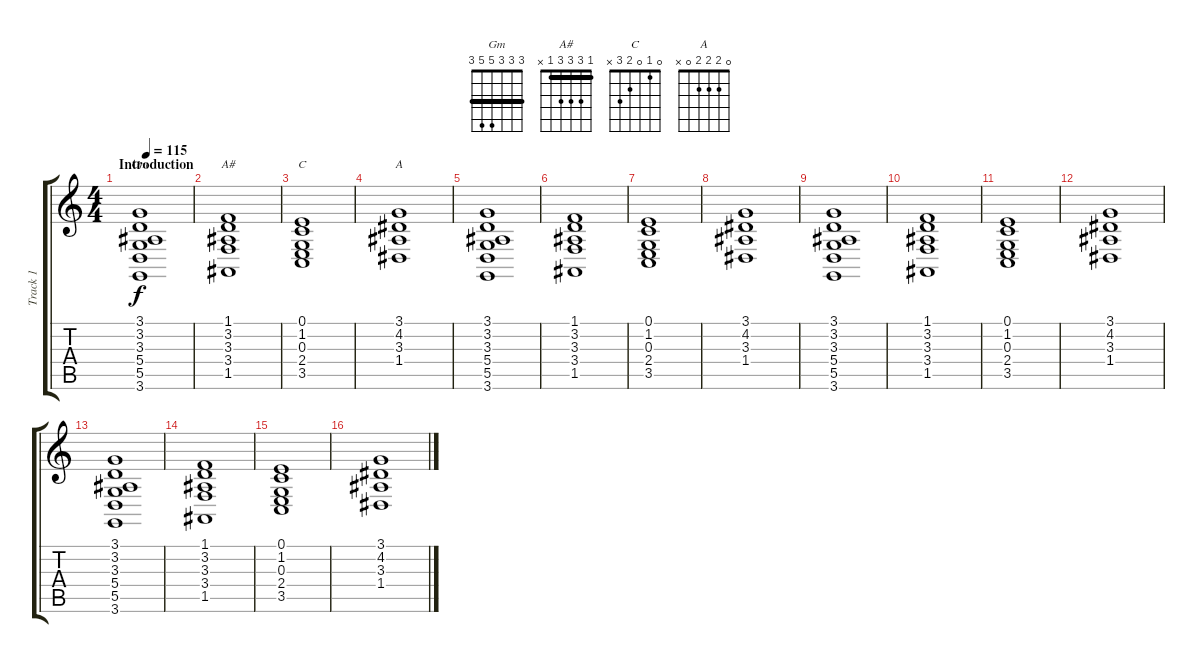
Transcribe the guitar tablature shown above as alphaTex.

\track ("Track 1" "Track 1") {instrument synthstrings2}
\staff {score tabs}
\tuning (E4 B3 G3 D3 A2 E2) {hide}
\chord ("Gm" 3 3 3 5 5 3) {barre 3}
\chord ("A#" 1 3 3 3 1 x) {barre 1}
\chord ("C" 0 1 0 2 3 x)
\chord ("A" 0 2 2 2 0 x)
\ts (4 4)
\section ("" "Introduction")
\tempo 115
\clef g2
\ks c
(3.1 3.2 3.3 5.4 5.5 3.6).1{ch "Gm" dy f instrument synthstrings2} |
(1.1 3.2 3.3 3.4 1.5).1{ch "A#"} |
(0.1 1.2 0.3 2.4 3.5).1{ch "C"} |
(3.1 4.2 3.3 1.4).1{ch "A"} |
(3.1 3.2 3.3 5.4 5.5 3.6).1 |
(1.1 3.2 3.3 3.4 1.5).1 |
(0.1 1.2 0.3 2.4 3.5).1 |
(3.1 4.2 3.3 1.4).1 |
(3.1 3.2 3.3 5.4 5.5 3.6).1 |
(1.1 3.2 3.3 3.4 1.5).1 |
(0.1 1.2 0.3 2.4 3.5).1 |
(3.1 4.2 3.3 1.4).1 |
(3.1 3.2 3.3 5.4 5.5 3.6).1 |
(1.1 3.2 3.3 3.4 1.5).1 |
(0.1 1.2 0.3 2.4 3.5).1 |
(3.1 4.2 3.3 1.4).1
